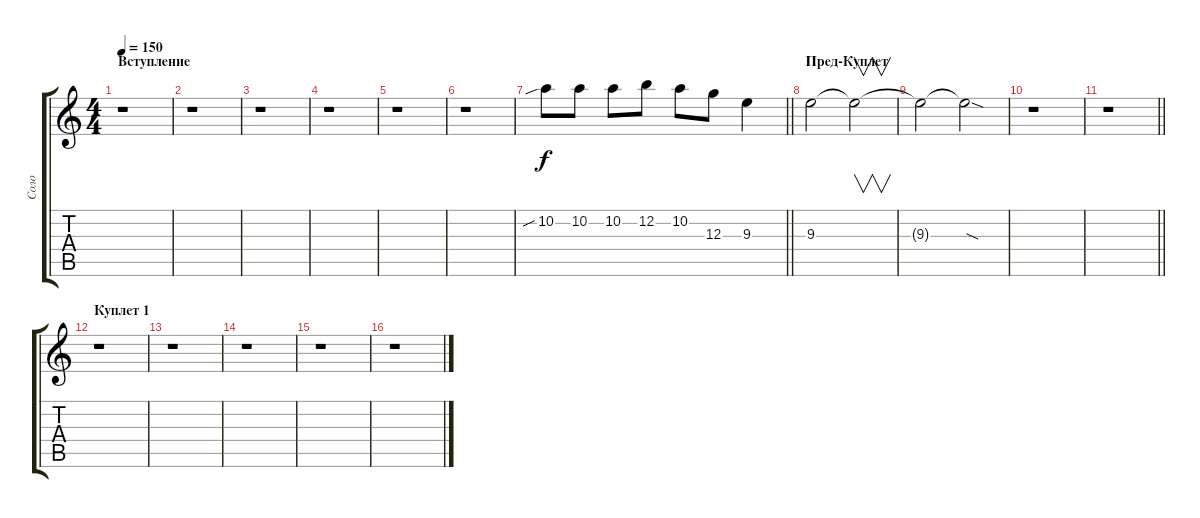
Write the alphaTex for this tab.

\track ("Соло" "Соло") {instrument overdrivenguitar}
\staff {score tabs}
\tuning (E4 B3 G3 D3 A2 E2) {hide}
\ts (4 4)
\section ("" "Вступление")
\tempo 150
\clef g2
\ks c
r.1{dy f instrument overdrivenguitar} |
r.1 |
r.1 |
r.1 |
r.1 |
r.1 |
\barLineRight lightlight
10.2{sib}.8 10.2.8 10.2.8 12.2.8 10.2.8 12.3.8 9.3.4 |
\section ("" "Пред-Куплет")
9.3.2 9.3{t}.2{v} |
9.3{t}.2 9.3{sod t}.2 |
r.1 |
\barLineRight lightlight
r.1 |
\section ("" "Куплет 1")
r.1 |
r.1 |
r.1 |
r.1 |
r.1
